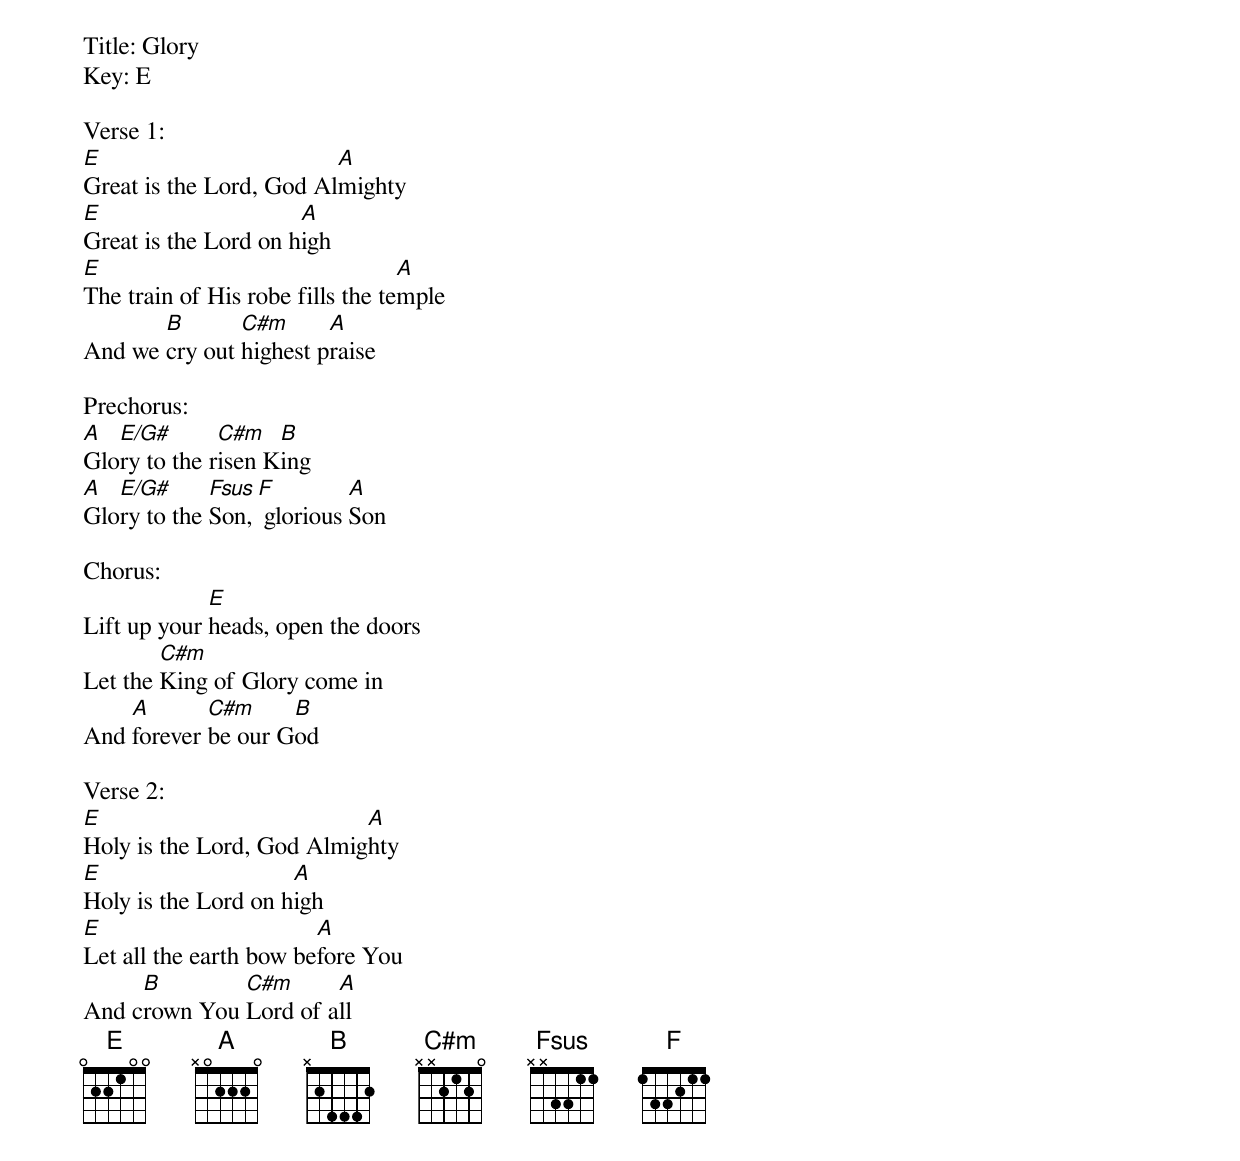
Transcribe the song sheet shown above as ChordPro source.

Title: Glory
Key: E

Verse 1:
[E]Great is the Lord, God Al[A]mighty
[E]Great is the Lord on h[A]igh
[E]The train of His robe fills the te[A]mple
And we [B]cry out [C#m]highest p[A]raise

Prechorus:
[A]Glo[E/G#]ry to the r[C#m]isen K[B]ing
[A]Glo[E/G#]ry to the [Fsus]Son,[F] glorious [A]Son

Chorus:
Lift up your [E]heads, open the doors
Let the [C#m]King of Glory come in
And [A]forever [C#m]be our G[B]od

Verse 2:
[E]Holy is the Lord, God Almig[A]hty
[E]Holy is the Lord on h[A]igh
[E]Let all the earth bow be[A]fore You
And c[B]rown You [C#m]Lord of a[A]ll
